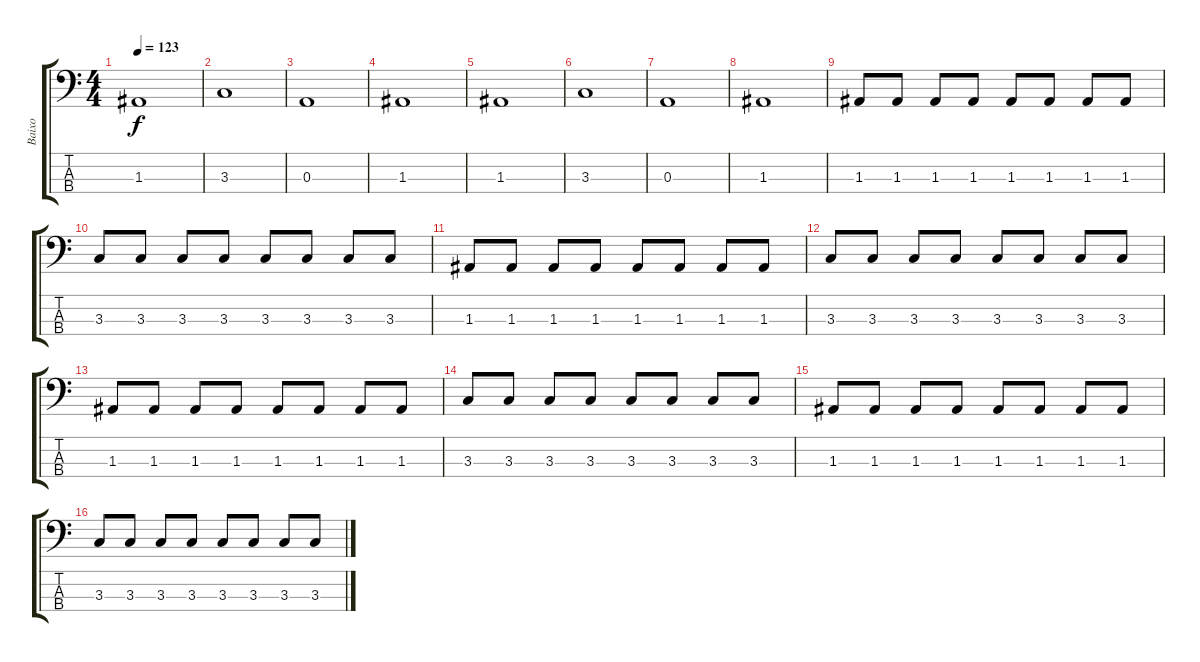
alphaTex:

\track ("Baixo" "Baixo") {instrument electricbassfinger}
\staff {score tabs}
\tuning (G2 D2 A1 E1) {hide}
\ts (4 4)
\tempo 123
\clef f4
\ks c
1.3.1{dy f} |
3.3.1 |
0.3.1 |
1.3.1 |
1.3.1 |
3.3.1 |
0.3.1 |
1.3.1 |
1.3.8 1.3.8 1.3.8 1.3.8 1.3.8 1.3.8 1.3.8 1.3.8 |
3.3.8 3.3.8 3.3.8 3.3.8 3.3.8 3.3.8 3.3.8 3.3.8 |
1.3.8 1.3.8 1.3.8 1.3.8 1.3.8 1.3.8 1.3.8 1.3.8 |
3.3.8 3.3.8 3.3.8 3.3.8 3.3.8 3.3.8 3.3.8 3.3.8 |
1.3.8 1.3.8 1.3.8 1.3.8 1.3.8 1.3.8 1.3.8 1.3.8 |
3.3.8 3.3.8 3.3.8 3.3.8 3.3.8 3.3.8 3.3.8 3.3.8 |
1.3.8 1.3.8 1.3.8 1.3.8 1.3.8 1.3.8 1.3.8 1.3.8 |
3.3.8 3.3.8 3.3.8 3.3.8 3.3.8 3.3.8 3.3.8 3.3.8
